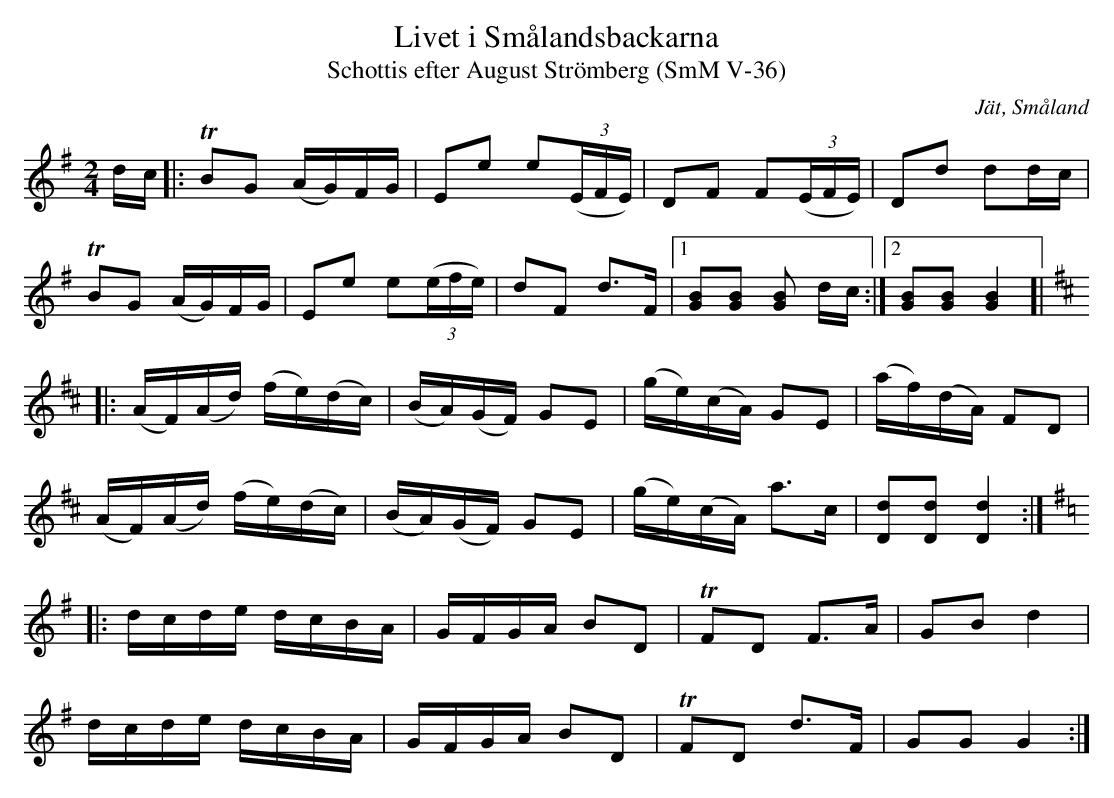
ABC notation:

X:1
T:Livet i Smålandsbackarna
T:Schottis efter August Strömberg (SmM V-36)
O:Jät, Småland
M:2/4
L:1/16
K:G
dc|:TB2G2 (AG)FG|E2e2 e2(3(EFE)|D2F2 F2(3(EFE)|D2d2 d2dc|
TB2G2 (AG)FG|E2e2 e2(3(efe)|d2F2 d3F|1[GB]2[GB]2 [GB]2 dc:|2[GB]2[GB]2 [GB]4]|
K:D
|:(AF)(Ad) (fe)(dc)|(BA)(GF) G2E2|(ge)(cA) G2E2|(af)(dA) F2D2|
(AF)(Ad) (fe)(dc)|(BA)(GF) G2E2|(ge)(cA) a3c|[dD]2[dD]2 [dD]4:|
K:G
|:dcde dcBA|GFGA B2D2|TF2D2 F3A|G2B2 d4|
dcde dcBA|GFGA B2D2|TF2D2 d3F|G2G2 G4:|
